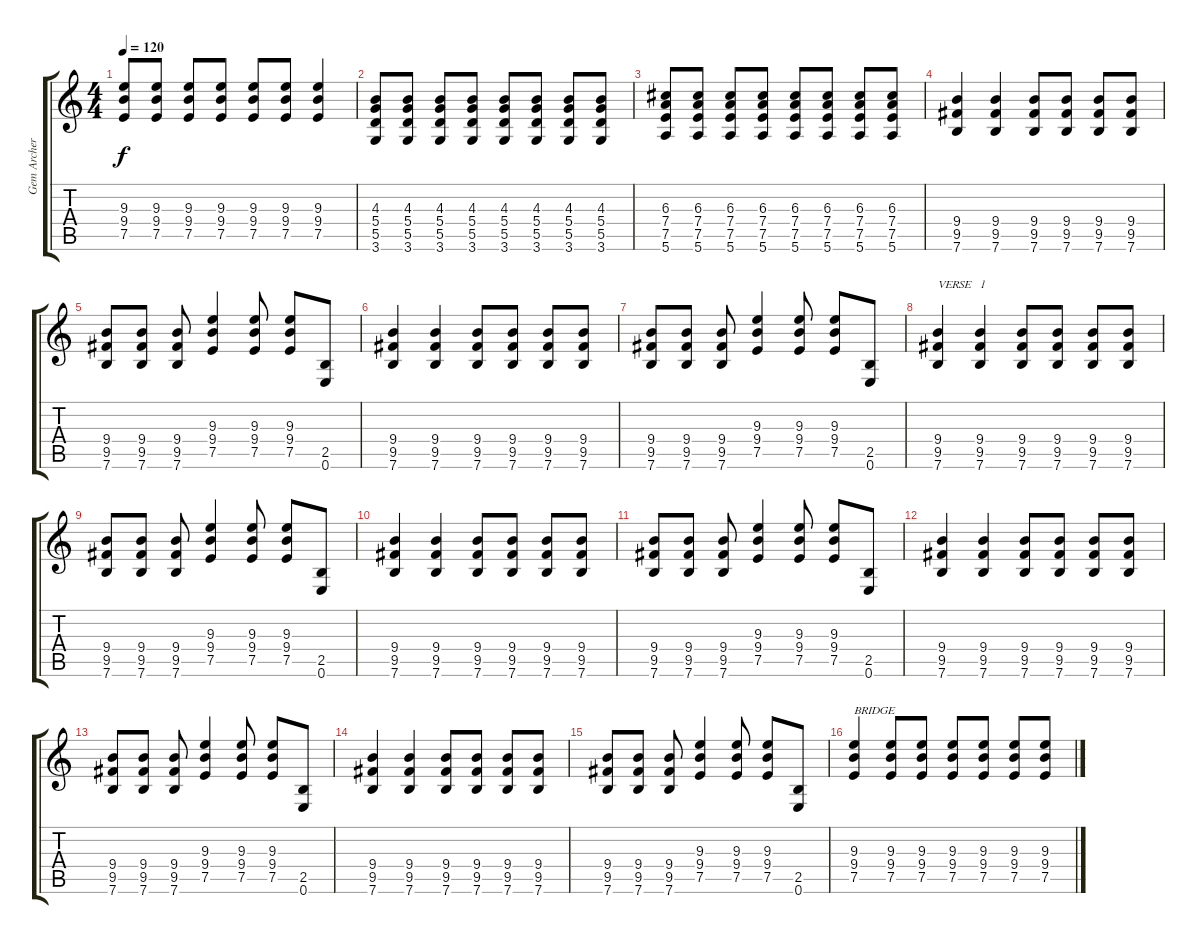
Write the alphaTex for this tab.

\track ("Gem Archer - Rythm Guitar" "Gem Archer") {instrument distortionguitar}
\staff {score tabs}
\tuning (E4 B3 G3 D3 A2 E2) {hide}
\ts (4 4)
\tempo 120
\clef g2
\ks c
(9.3 9.4 7.5).8{dy f} (9.3 9.4 7.5).8 (9.3 9.4 7.5).8 (9.3 9.4 7.5).8 (9.3 9.4 7.5).8 (9.3 9.4 7.5).8 (9.3 9.4 7.5).4 |
(4.3 5.4 5.5 3.6).8 (4.3 5.4 5.5 3.6).8 (4.3 5.4 5.5 3.6).8 (4.3 5.4 5.5 3.6).8 (4.3 5.4 5.5 3.6).8 (4.3 5.4 5.5 3.6).8 (4.3 5.4 5.5 3.6).8 (4.3 5.4 5.5 3.6).8 |
(6.3 7.4 7.5 5.6).8 (6.3 7.4 7.5 5.6).8 (6.3 7.4 7.5 5.6).8 (6.3 7.4 7.5 5.6).8 (6.3 7.4 7.5 5.6).8 (6.3 7.4 7.5 5.6).8 (6.3 7.4 7.5 5.6).8 (6.3 7.4 7.5 5.6).8 |
(9.4 9.5 7.6).4 (9.4 9.5 7.6).4 (9.4 9.5 7.6).8 (9.4 9.5 7.6).8 (9.4 9.5 7.6).8 (9.4 9.5 7.6).8 |
(9.4 9.5 7.6).8 (9.4 9.5 7.6).8 (9.4 9.5 7.6).8 (9.3 9.4 7.5).4 (9.3 9.4 7.5).8 (9.3 9.4 7.5).8 (2.5 0.6).8 |
(9.4 9.5 7.6).4 (9.4 9.5 7.6).4 (9.4 9.5 7.6).8 (9.4 9.5 7.6).8 (9.4 9.5 7.6).8 (9.4 9.5 7.6).8 |
(9.4 9.5 7.6).8 (9.4 9.5 7.6).8 (9.4 9.5 7.6).8 (9.3 9.4 7.5).4 (9.3 9.4 7.5).8 (9.3 9.4 7.5).8 (2.5 0.6).8 |
(9.4 9.5 7.6).4{txt "VERSE   1"} (9.4 9.5 7.6).4 (9.4 9.5 7.6).8 (9.4 9.5 7.6).8 (9.4 9.5 7.6).8 (9.4 9.5 7.6).8 |
(9.4 9.5 7.6).8 (9.4 9.5 7.6).8 (9.4 9.5 7.6).8 (9.3 9.4 7.5).4 (9.3 9.4 7.5).8 (9.3 9.4 7.5).8 (2.5 0.6).8 |
(9.4 9.5 7.6).4 (9.4 9.5 7.6).4 (9.4 9.5 7.6).8 (9.4 9.5 7.6).8 (9.4 9.5 7.6).8 (9.4 9.5 7.6).8 |
(9.4 9.5 7.6).8 (9.4 9.5 7.6).8 (9.4 9.5 7.6).8 (9.3 9.4 7.5).4 (9.3 9.4 7.5).8 (9.3 9.4 7.5).8 (2.5 0.6).8 |
(9.4 9.5 7.6).4 (9.4 9.5 7.6).4 (9.4 9.5 7.6).8 (9.4 9.5 7.6).8 (9.4 9.5 7.6).8 (9.4 9.5 7.6).8 |
(9.4 9.5 7.6).8 (9.4 9.5 7.6).8 (9.4 9.5 7.6).8 (9.3 9.4 7.5).4 (9.3 9.4 7.5).8 (9.3 9.4 7.5).8 (2.5 0.6).8 |
(9.4 9.5 7.6).4 (9.4 9.5 7.6).4 (9.4 9.5 7.6).8 (9.4 9.5 7.6).8 (9.4 9.5 7.6).8 (9.4 9.5 7.6).8 |
(9.4 9.5 7.6).8 (9.4 9.5 7.6).8 (9.4 9.5 7.6).8 (9.3 9.4 7.5).4 (9.3 9.4 7.5).8 (9.3 9.4 7.5).8 (2.5 0.6).8 |
(9.3 9.4 7.5).4{txt "BRIDGE"} (9.3 9.4 7.5).8 (9.3 9.4 7.5).8 (9.3 9.4 7.5).8 (9.3 9.4 7.5).8 (9.3 9.4 7.5).8 (9.3 9.4 7.5).8
